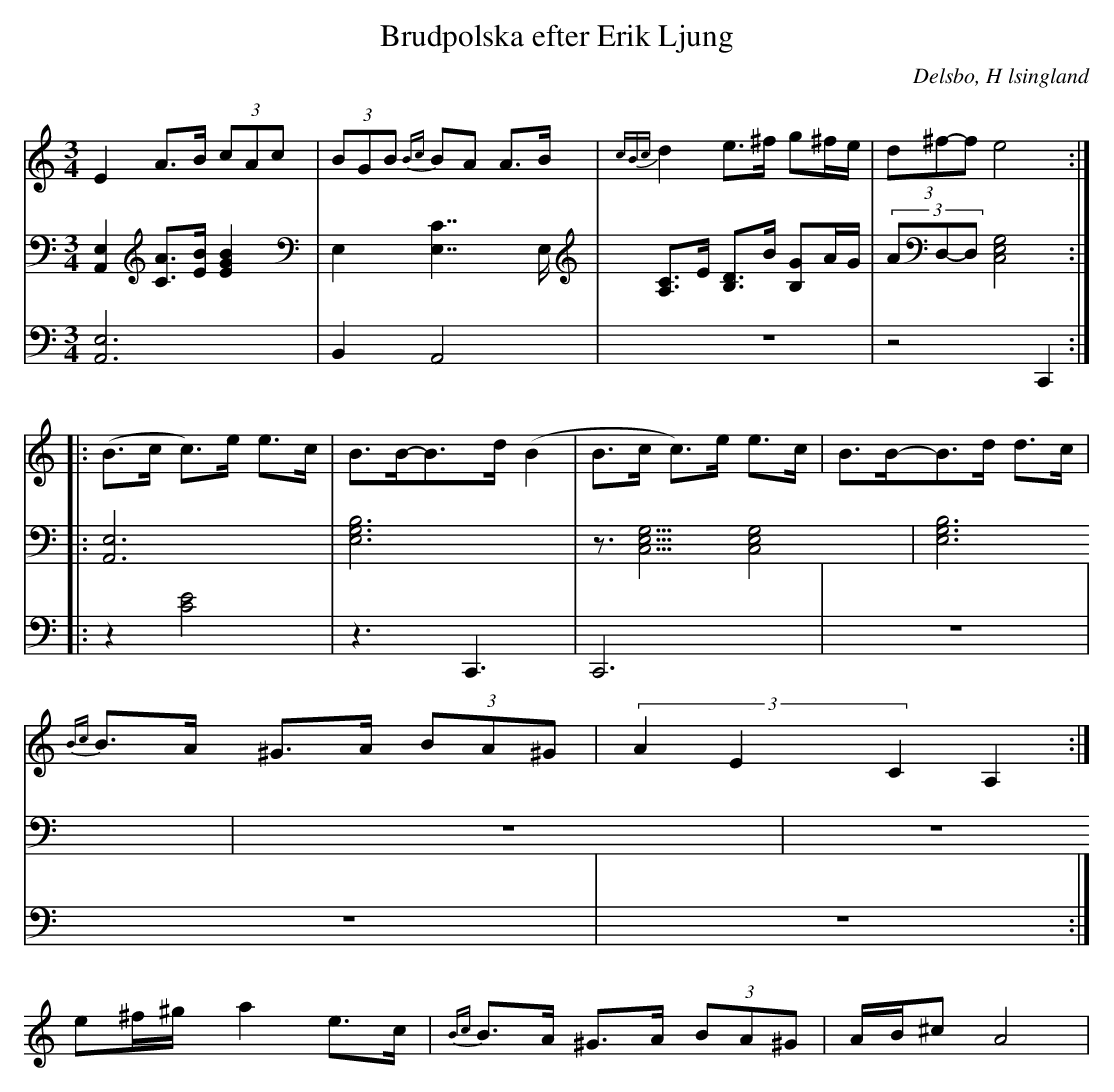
X:1
T: Brudpolska efter Erik Ljung
Q: 105
O: Delsbo, H lsingland
M: 3/4
L: 1/8
K: Am
V:1
V:2
V:3 Merge
V:1
E2 A>B (3cAc| (3BGB {Bc}BA A>B|{cBc}d2 e>^f g^f/e/|(3d^f-f e4 :|
|:(B>c c)>e e>c|B>B-B>d (B2|B>c c)>e e>c|B>B-B>d d>c|
{Bc}B>A ^G>A (3BA^G|(3A2E2C2 A,2:|
e^f/^g/ a2 e>c|{Bc}B>A ^G>A (3BA^G|A/B/^c A4|
V:2
[A,,2E,2] [AC]>[BE] [B2E2G2]|E,2 [C7/2E,7/2]E,/|[A,C]>E [B,D]>B [B,G]A/G/|(3AD,-D, [E,4G,4C,4]:|
|:[A,,6E,6]|[E,6G,6B,6]|z3/2[E,5/2G,5/2C,5/2] [E,4G,4C,4]|[E,6G,6B,6]|
z6|z6:|
V:3
[A,,6E,6]|B,,2 A,,4|z6|z4 C,,2:|
|:z2 [C4E4]|z3C,,3|C,,6|z6|
z6|z6:|
